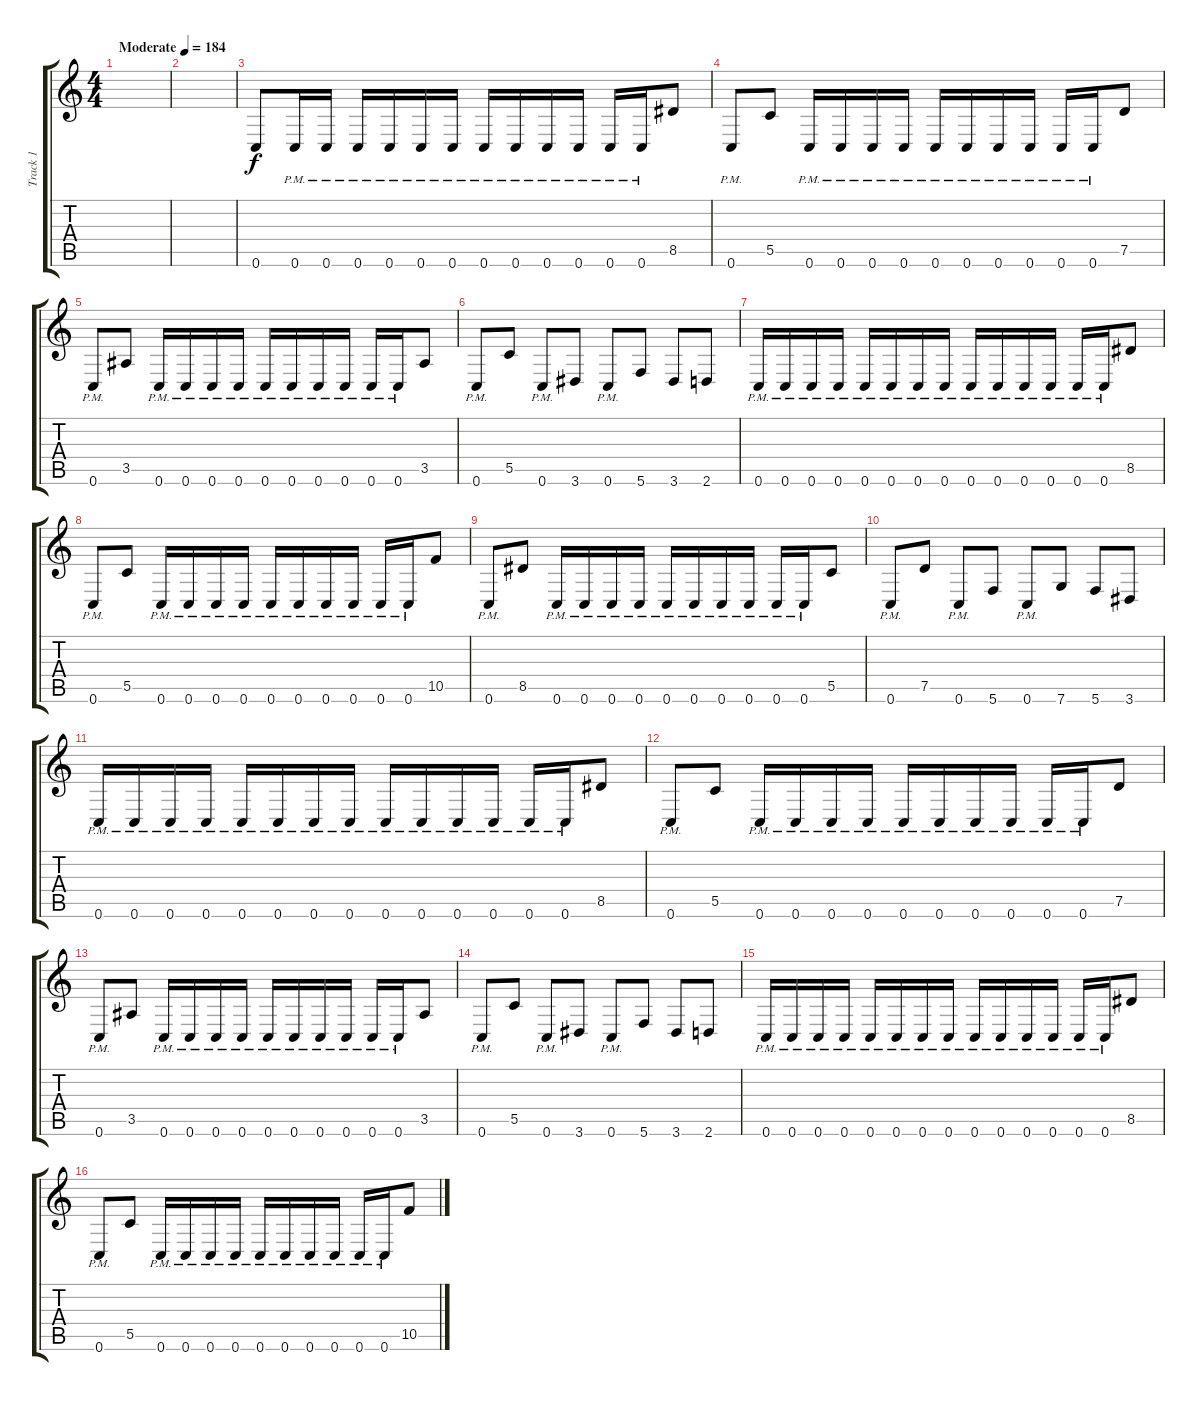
\track ("Track 1" "Track 1") {instrument distortionguitar}
\staff {score tabs}
\tuning (D4 A3 F3 C3 G2 C2) {hide}
\ts (4 4)
\tempo (184 "Moderate")
\clef g2
\ks c
|
|
0.6.8 0.6{pm}.16 0.6{pm}.16 0.6{pm}.16 0.6{pm}.16 0.6{pm}.16 0.6{pm}.16 0.6{pm}.16 0.6{pm}.16 0.6{pm}.16 0.6{pm}.16 0.6{pm}.16 0.6{pm}.16 8.5.8 |
0.6{pm}.8 5.5.8 0.6{pm}.16 0.6{pm}.16 0.6{pm}.16 0.6{pm}.16 0.6{pm}.16 0.6{pm}.16 0.6{pm}.16 0.6{pm}.16 0.6{pm}.16 0.6{pm}.16 7.5.8 |
0.6{pm}.8 3.5.8 0.6{pm}.16 0.6{pm}.16 0.6{pm}.16 0.6{pm}.16 0.6{pm}.16 0.6{pm}.16 0.6{pm}.16 0.6{pm}.16 0.6{pm}.16 0.6{pm}.16 3.5.8 |
0.6{pm}.8 5.5.8 0.6{pm}.8 3.6.8 0.6{pm}.8 5.6.8 3.6.8 2.6.8 |
0.6{pm}.16 0.6{pm}.16 0.6{pm}.16 0.6{pm}.16 0.6{pm}.16 0.6{pm}.16 0.6{pm}.16 0.6{pm}.16 0.6{pm}.16 0.6{pm}.16 0.6{pm}.16 0.6{pm}.16 0.6{pm}.16 0.6{pm}.16 8.5.8 |
0.6{pm}.8 5.5.8 0.6{pm}.16 0.6{pm}.16 0.6{pm}.16 0.6{pm}.16 0.6{pm}.16 0.6{pm}.16 0.6{pm}.16 0.6{pm}.16 0.6{pm}.16 0.6{pm}.16 10.5.8 |
0.6{pm}.8 8.5.8 0.6{pm}.16 0.6{pm}.16 0.6{pm}.16 0.6{pm}.16 0.6{pm}.16 0.6{pm}.16 0.6{pm}.16 0.6{pm}.16 0.6{pm}.16 0.6{pm}.16 5.5.8 |
0.6{pm}.8 7.5.8 0.6{pm}.8 5.6.8 0.6{pm}.8 7.6.8 5.6.8 3.6.8 |
0.6{pm}.16 0.6{pm}.16 0.6{pm}.16 0.6{pm}.16 0.6{pm}.16 0.6{pm}.16 0.6{pm}.16 0.6{pm}.16 0.6{pm}.16 0.6{pm}.16 0.6{pm}.16 0.6{pm}.16 0.6{pm}.16 0.6{pm}.16 8.5.8 |
0.6{pm}.8 5.5.8 0.6{pm}.16 0.6{pm}.16 0.6{pm}.16 0.6{pm}.16 0.6{pm}.16 0.6{pm}.16 0.6{pm}.16 0.6{pm}.16 0.6{pm}.16 0.6{pm}.16 7.5.8 |
0.6{pm}.8 3.5.8 0.6{pm}.16 0.6{pm}.16 0.6{pm}.16 0.6{pm}.16 0.6{pm}.16 0.6{pm}.16 0.6{pm}.16 0.6{pm}.16 0.6{pm}.16 0.6{pm}.16 3.5.8 |
0.6{pm}.8 5.5.8 0.6{pm}.8 3.6.8 0.6{pm}.8 5.6.8 3.6.8 2.6.8 |
0.6{pm}.16 0.6{pm}.16 0.6{pm}.16 0.6{pm}.16 0.6{pm}.16 0.6{pm}.16 0.6{pm}.16 0.6{pm}.16 0.6{pm}.16 0.6{pm}.16 0.6{pm}.16 0.6{pm}.16 0.6{pm}.16 0.6{pm}.16 8.5.8 |
0.6{pm}.8 5.5.8 0.6{pm}.16 0.6{pm}.16 0.6{pm}.16 0.6{pm}.16 0.6{pm}.16 0.6{pm}.16 0.6{pm}.16 0.6{pm}.16 0.6{pm}.16 0.6{pm}.16 10.5.8
